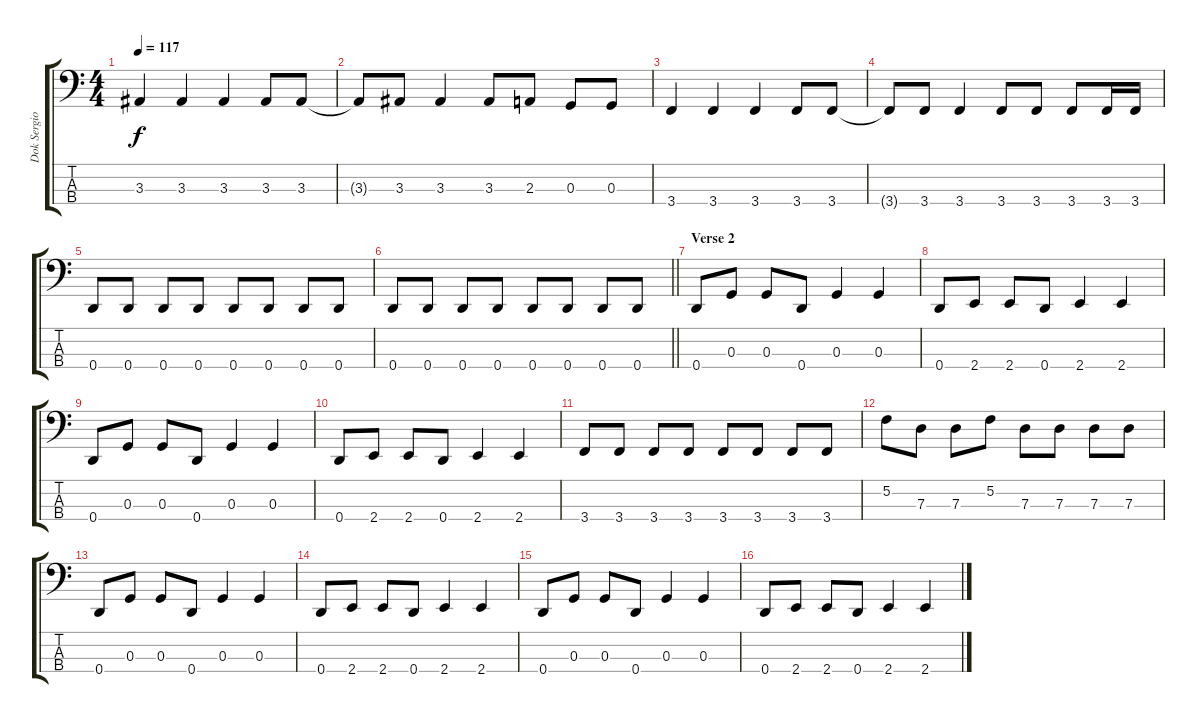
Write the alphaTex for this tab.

\track ("Dok Sergio(Bass)" "Dok Sergio") {instrument electricbassfinger}
\staff {score tabs}
\tuning (F2 C2 G1 D1) {hide}
\ts (4 4)
\tempo 117
\clef f4
\ks c
3.3.4{dy f} 3.3.4 3.3.4 3.3.8 3.3.8 |
3.3{t}.8 3.3.8 3.3.4 3.3.8 2.3.8 0.3.8 0.3.8 |
3.4.4 3.4.4 3.4.4 3.4.8 3.4.8 |
3.4{t}.8 3.4.8 3.4.4 3.4.8 3.4.8 3.4.8 3.4.16 3.4.16 |
0.4.8 0.4.8 0.4.8 0.4.8 0.4.8 0.4.8 0.4.8 0.4.8 |
\barLineRight lightlight
0.4.8 0.4.8 0.4.8 0.4.8 0.4.8 0.4.8 0.4.8 0.4.8 |
\section ("" "Verse 2")
0.4.8 0.3.8 0.3.8 0.4.8 0.3.4 0.3.4 |
0.4.8 2.4.8 2.4.8 0.4.8 2.4.4 2.4.4 |
0.4.8 0.3.8 0.3.8 0.4.8 0.3.4 0.3.4 |
0.4.8 2.4.8 2.4.8 0.4.8 2.4.4 2.4.4 |
3.4.8 3.4.8 3.4.8 3.4.8 3.4.8 3.4.8 3.4.8 3.4.8 |
5.2.8 7.3.8 7.3.8 5.2.8 7.3.8 7.3.8 7.3.8 7.3.8 |
0.4.8 0.3.8 0.3.8 0.4.8 0.3.4 0.3.4 |
0.4.8 2.4.8 2.4.8 0.4.8 2.4.4 2.4.4 |
0.4.8 0.3.8 0.3.8 0.4.8 0.3.4 0.3.4 |
0.4.8 2.4.8 2.4.8 0.4.8 2.4.4 2.4.4
